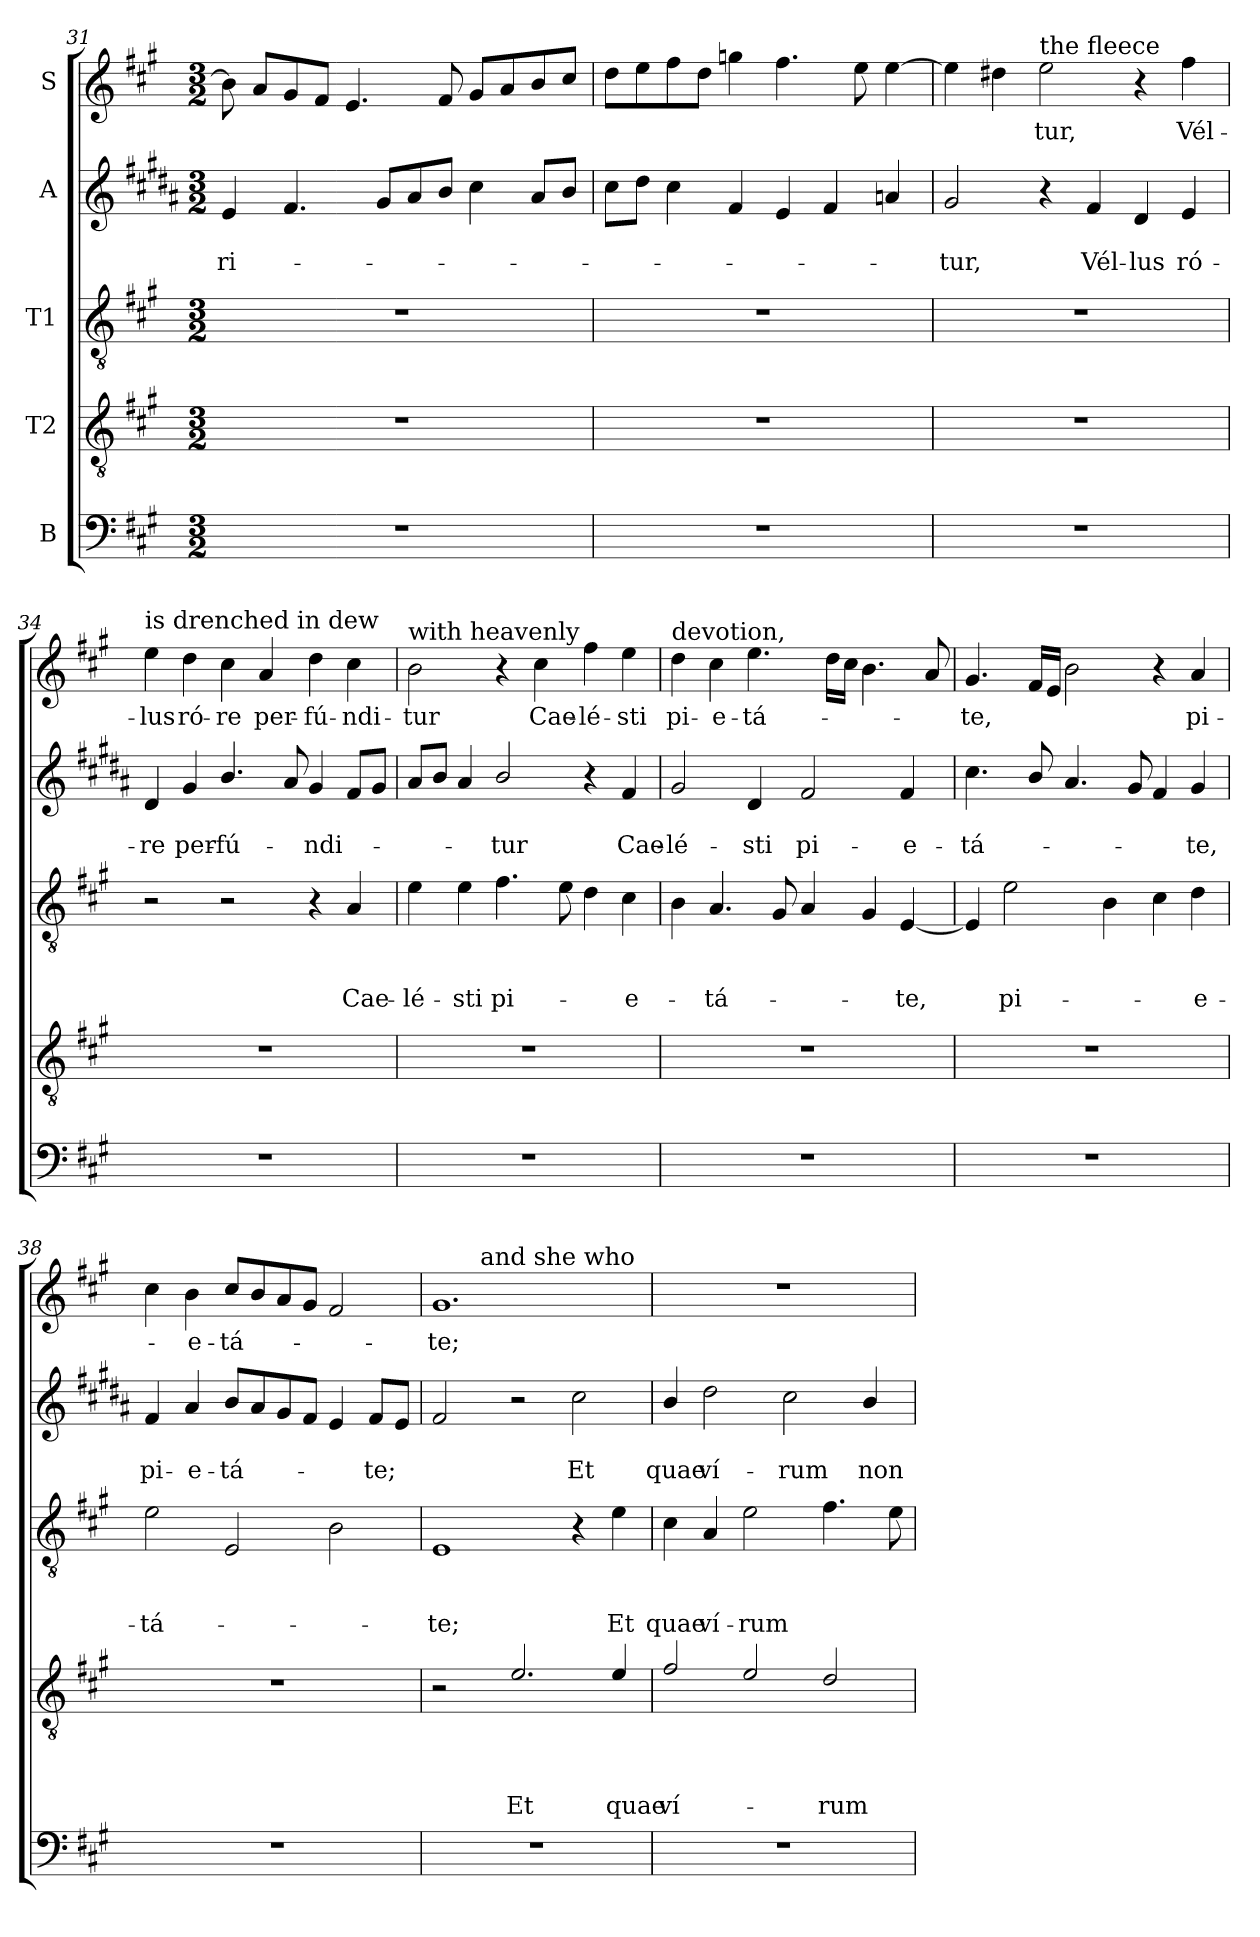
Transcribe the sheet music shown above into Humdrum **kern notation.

**kern	**kern	**text	**text	**text	**text	**kern	**text	**text	**text	**kern	**text	**text	**kern	**text
*part5	*part4	*part4	*part4	*part4	*part4	*part3	*part3	*part3	*part3	*part2	*part2	*part2	*part1	*part1
*staff5	*staff4	*staff4	*staff4	*staff4	*staff4	*staff3	*staff3	*staff3	*staff3	*staff2	*staff2	*staff2	*staff1	*staff1
*I"B	*I"T2	*	*	*	*	*I"T1	*	*	*	*I"A	*	*	*I"S	*
*clefF4	*clefGv2	*	*	*	*	*clefGv2	*	*	*	*clefG2	*	*	*clefG2	*
*	*ITrd8c14	*	*	*	*	*	*	*	*	*ITrd1c2	*	*	*	*
*k[f#c#g#]	*k[f#c#g#]	*	*	*	*	*k[f#c#g#]	*	*	*	*k[f#c#g#]	*	*	*k[f#c#g#]	*
*A:	*A:	*	*	*	*	*A:	*	*	*	*A:	*	*	*A:	*
*M3/2	*M3/2	*	*	*	*	*M3/2	*	*	*	*M3/2	*	*	*M3/2	*
=31	=31	=31	=31	=31	=31	=31	=31	=31	=31	=31	=31	=31	=31	=31
!	!	!	!	!	!	!	!	!	!	!	!	!LO:LY:b	!	!
1.r	1.r	.	.	.	.	1.r	.	.	.	4d/	.	-ri-	8b\]	.
.	.	.	.	.	.	.	.	.	.	.	.	.	8a/L	.
.	.	.	.	.	.	.	.	.	.	4.e/	.	.	8g#/	.
.	.	.	.	.	.	.	.	.	.	.	.	.	8f#/J	.
.	.	.	.	.	.	.	.	.	.	.	.	.	4.e/	.
.	.	.	.	.	.	.	.	.	.	8f#/L	.	.	.	.
.	.	.	.	.	.	.	.	.	.	8g#/	.	.	.	.
.	.	.	.	.	.	.	.	.	.	8a/J	.	.	8f#/	.
.	.	.	.	.	.	.	.	.	.	4b\	.	.	8g#/L	.
.	.	.	.	.	.	.	.	.	.	.	.	.	8a/	.
.	.	.	.	.	.	.	.	.	.	8g#/L	.	.	8b/	.
.	.	.	.	.	.	.	.	.	.	8a/J	.	.	8cc#/J	.
!!LO:LB:g=z
=32	=32	=32	=32	=32	=32	=32	=32	=32	=32	=32	=32	=32	=32	=32
1.r	1.r	.	.	.	.	1.r	.	.	.	8b\L	.	.	8dd\L	.
.	.	.	.	.	.	.	.	.	.	8cc#\J	.	.	8ee\	.
.	.	.	.	.	.	.	.	.	.	4b\	.	.	8ff#\	.
.	.	.	.	.	.	.	.	.	.	.	.	.	8dd\J	.
.	.	.	.	.	.	.	.	.	.	4e/	.	.	4ggn\	.
.	.	.	.	.	.	.	.	.	.	4d/	.	.	4.ff#\	.
.	.	.	.	.	.	.	.	.	.	4e/	.	.	.	.
.	.	.	.	.	.	.	.	.	.	.	.	.	8ee\	.
.	.	.	.	.	.	.	.	.	.	4gn/	.	.	[4ee\	.
=33	=33	=33	=33	=33	=33	=33	=33	=33	=33	=33	=33	=33	=33	=33
!	!	!	!	!	!	!	!	!	!	!	!	!LO:LY:b	!	!
1.r	1.r	.	.	.	.	1.r	.	.	.	2f#/	.	-tur,	4ee\]	.
.	.	.	.	.	.	.	.	.	.	.	.	.	4dd#\	.
!	!	!	!	!	!	!	!	!	!	!	!	!	!LO:TX:a:t=the fleece	!
!	!	!	!	!	!	!	!	!	!	!	!	!	!	!LO:LY:b
.	.	.	.	.	.	.	.	.	.	4r	.	.	2ee\	-tur,
!	!	!	!	!	!	!	!	!	!	!	!	!LO:LY:b	!	!
.	.	.	.	.	.	.	.	.	.	4e/	.	Vél-	.	.
!	!	!	!	!	!	!	!	!	!	!	!	!LO:LY:b	!	!
.	.	.	.	.	.	.	.	.	.	4c#/	.	-lus	4r	.
!	!	!	!	!	!	!	!	!	!	!	!	!LO:LY:b	!	!LO:LY:b
.	.	.	.	.	.	.	.	.	.	4d/	.	ró-	4ff#\	Vél-
=34	=34	=34	=34	=34	=34	=34	=34	=34	=34	=34	=34	=34	=34	=34
!	!	!	!	!	!	!	!	!	!	!	!	!	!LO:TX:a:t=is drenched in dew	!
!	!	!	!	!	!	!	!	!	!	!	!	!LO:LY:b	!	!LO:LY:b
1.r	1.r	.	.	.	.	2r	.	.	.	4c#/	.	-re	4ee\	-lus
!	!	!	!	!	!	!	!	!	!	!	!	!LO:LY:b	!	!LO:LY:b
.	.	.	.	.	.	.	.	.	.	4f#/	.	per-	4dd\	ró-
!	!	!	!	!	!	!	!	!	!	!	!	!LO:LY:b	!	!LO:LY:b
.	.	.	.	.	.	2r	.	.	.	4.a/	.	-fú-	4cc#\	-re
!	!	!	!	!	!	!	!	!	!	!	!	!	!	!LO:LY:b
.	.	.	.	.	.	.	.	.	.	.	.	.	4a/	per-
.	.	.	.	.	.	.	.	.	.	8g#/	.	.	.	.
!	!	!	!	!	!	!	!	!	!	!	!	!LO:LY:b	!	!LO:LY:b
.	.	.	.	.	.	4r	.	.	.	4f#/	.	-ndi-	4dd\	-fú-
!	!	!	!	!	!	!	!	!	!LO:LY:b	!	!	!	!	!LO:LY:b
.	.	.	.	.	.	4A/	.	.	Cae-	8e/L	.	.	4cc#\	-ndi-
.	.	.	.	.	.	.	.	.	.	8f#/J	.	.	.	.
=35	=35	=35	=35	=35	=35	=35	=35	=35	=35	=35	=35	=35	=35	=35
!	!	!	!	!	!	!	!	!	!	!	!	!	!LO:TX:a:t=with heavenly	!
!	!	!	!	!	!	!	!	!	!LO:LY:b	!	!	!	!	!LO:LY:b
1.r	1.r	.	.	.	.	4e\	.	.	-lé-	8g#/L	.	.	2b\	-tur
.	.	.	.	.	.	.	.	.	.	8a/J	.	.	.	.
!	!	!	!	!	!	!	!	!	!LO:LY:b	!	!	!	!	!
.	.	.	.	.	.	4e\	.	.	-sti	4g#/	.	.	.	.
!	!	!	!	!	!	!	!	!	!LO:LY:b	!	!	!LO:LY:b	!	!
.	.	.	.	.	.	4.f#\	.	.	pi-	2a/	.	-tur	4r	.
!	!	!	!	!	!	!	!	!	!	!	!	!	!	!LO:LY:b
.	.	.	.	.	.	.	.	.	.	.	.	.	4cc#\	Cae-
.	.	.	.	.	.	8e\	.	.	.	.	.	.	.	.
!	!	!	!	!	!	!	!	!	!	!	!	!	!	!LO:LY:b
.	.	.	.	.	.	4d\	.	.	.	4r	.	.	4ff#\	-lé-
!	!	!	!	!	!	!	!	!	!LO:LY:b	!	!	!LO:LY:b	!	!LO:LY:b
.	.	.	.	.	.	4c#\	.	.	-e-	4e/	.	Cae-	4ee\	-sti
!!LO:PB:g=z
=36	=36	=36	=36	=36	=36	=36	=36	=36	=36	=36	=36	=36	=36	=36
!	!	!	!	!	!	!	!	!	!	!	!	!	!LO:TX:a:t=devotion,	!
!	!	!	!	!	!	!	!	!	!	!	!	!LO:LY:b	!	!LO:LY:b
1.r	1.r	.	.	.	.	4B\	.	.	.	2f#/	.	-lé-	4dd\	pi-
!	!	!	!	!	!	!	!	!	!LO:LY:b	!	!	!	!	!LO:LY:b
.	.	.	.	.	.	4.A/	.	.	-tá-	.	.	.	4cc#\	-e-
!	!	!	!	!	!	!	!	!	!	!	!	!LO:LY:b	!	!LO:LY:b
.	.	.	.	.	.	.	.	.	.	4c#/	.	-sti	4.ee\	-tá-
.	.	.	.	.	.	8G#/	.	.	.	.	.	.	.	.
!	!	!	!	!	!	!	!	!	!	!	!	!LO:LY:b	!	!
.	.	.	.	.	.	4A/	.	.	.	2e/	.	pi-	.	.
.	.	.	.	.	.	.	.	.	.	.	.	.	16dd\LL	.
.	.	.	.	.	.	.	.	.	.	.	.	.	16cc#\JJ	.
.	.	.	.	.	.	4G#/	.	.	.	.	.	.	4.b\	.
!	!	!	!	!	!	!	!	!	!LO:LY:b	!	!	!LO:LY:b	!	!
.	.	.	.	.	.	[4E/	.	.	-te,	4e/	.	-e-	.	.
.	.	.	.	.	.	.	.	.	.	.	.	.	8a/	.
=37	=37	=37	=37	=37	=37	=37	=37	=37	=37	=37	=37	=37	=37	=37
!	!	!	!	!	!	!	!	!	!	!	!	!LO:LY:b	!	!LO:LY:b
1.r	1.r	.	.	.	.	4E/]	.	.	.	4.b\	.	-tá-	4.g#/	-te,
!	!	!	!	!	!	!	!	!	!LO:LY:b	!	!	!	!	!
.	.	.	.	.	.	2e\	.	.	pi-	.	.	.	.	.
.	.	.	.	.	.	.	.	.	.	8a/	.	.	16f#/LL	.
.	.	.	.	.	.	.	.	.	.	.	.	.	16e/JJ	.
.	.	.	.	.	.	.	.	.	.	4.g#/	.	.	2b\	.
.	.	.	.	.	.	4B\	.	.	.	.	.	.	.	.
.	.	.	.	.	.	.	.	.	.	8f#/	.	.	.	.
.	.	.	.	.	.	4c#\	.	.	.	4e/	.	.	4r	.
!	!	!	!	!	!	!	!	!	!LO:LY:b	!	!	!LO:LY:b	!	!LO:LY:b
.	.	.	.	.	.	4d\	.	.	-e-	4f#/	.	-te,	4a/	pi-
=38	=38	=38	=38	=38	=38	=38	=38	=38	=38	=38	=38	=38	=38	=38
!	!	!	!	!	!	!	!	!	!LO:LY:b	!	!	!LO:LY:b	!	!
1.r	1.r	.	.	.	.	2e\	.	.	-tá-	4e/	.	pi-	4cc#\	.
!	!	!	!	!	!	!	!	!	!	!	!	!LO:LY:b	!	!LO:LY:b
.	.	.	.	.	.	.	.	.	.	4g#/	.	-e-	4b\	-e-
!	!	!	!	!	!	!	!	!	!	!	!	!LO:LY:b	!	!LO:LY:b
.	.	.	.	.	.	2E/	.	.	.	8a/L	.	-tá-	8cc#/L	-tá-
.	.	.	.	.	.	.	.	.	.	8g#/	.	.	8b/	.
.	.	.	.	.	.	.	.	.	.	8f#/	.	.	8a/	.
.	.	.	.	.	.	.	.	.	.	8e/J	.	.	8g#/J	.
.	.	.	.	.	.	2B\	.	.	.	4d/	.	.	2f#/	.
!	!	!	!	!	!	!	!	!	!	!	!	!LO:LY:b	!	!
.	.	.	.	.	.	.	.	.	.	8e/L	.	-te;	.	.
.	.	.	.	.	.	.	.	.	.	8d/J	.	.	.	.
=39	=39	=39	=39	=39	=39	=39	=39	=39	=39	=39	=39	=39	=39	=39
!	!	!	!	!	!	!	!	!	!LO:LY:b	!	!	!	!	!LO:LY:b
*	*	*	*	*	*	*	*	*	*	*	*	*	*^	*
1.r	2r	.	.	.	.	1E	.	.	-te;	2e/	.	.	1.g#	3ryy	-te;
!	!	!	!	!	!	!	!	!	!	!	!	!	!	!LO:TX:a:t=and she who	!
.	.	.	.	.	.	.	.	.	.	.	.	.	.	3%2..ryy	.
!	!	!	!	!	!LO:LY:b	!	!	!	!	!	!	!	!	!	!
.	2.E/	.	.	.	Et	.	.	.	.	2r	.	.	.	.	.
!	!	!	!	!	!	!	!	!	!	!	!	!LO:LY:b	!	!	!
.	.	.	.	.	.	4r	.	.	.	2b\	.	Et	.	.	.
!	!	!	!	!	!LO:LY:b	!	!	!	!LO:LY:b	!	!	!	!	!	!
.	4E/	.	.	.	quae	4e\	.	.	Et	.	.	.	.	.	.
!!LO:LB:g=z
=40	=40	=40	=40	=40	=40	=40	=40	=40	=40	=40	=40	=40	=40	=40	=40
!	!	!	!	!	!	!	!	!	!	!	!	!	!LO:TX:a:t=does not experience	!	!
!	!	!	!	!	!LO:LY:b	!	!	!	!LO:LY:b	!	!	!LO:LY:b	!	!	!
*	*	*	*	*	*	*	*	*	*	*	*	*	*v	*v	*
1.r	2F#/	.	.	.	ví-	4c#\	.	.	quae	4a/	.	quae	1.r	.
!	!	!	!	!	!	!	!	!	!LO:LY:b	!	!	!LO:LY:b	!	!
.	.	.	.	.	.	4A/	.	.	ví-	2cc#\	.	ví-	.	.
!	!	!	!	!	!	!	!	!	!LO:LY:b	!	!	!	!	!
.	2E/	.	.	.	.	2e\	.	.	-rum	.	.	.	.	.
!	!	!	!	!	!	!	!	!	!	!	!	!LO:LY:b	!	!
.	.	.	.	.	.	.	.	.	.	2b\	.	-rum	.	.
!	!	!	!	!	!LO:LY:b	!	!	!	!	!	!	!	!	!
.	2D/	.	.	.	-rum	4.f#\	.	.	.	.	.	.	.	.
!	!	!	!	!	!	!	!	!	!	!	!	!LO:LY:b	!	!
.	.	.	.	.	.	.	.	.	.	4a/	.	non	.	.
.	.	.	.	.	.	8e\	.	.	.	.	.	.	.	.
=	=	=	=	=	=	=	=	=	=	=	=	=	=	=
*-	*-	*-	*-	*-	*-	*-	*-	*-	*-	*-	*-	*-	*-	*-
